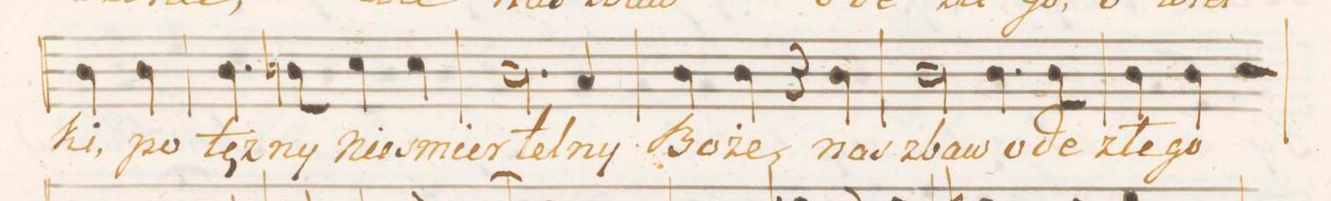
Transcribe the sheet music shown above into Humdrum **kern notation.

**kern	**text
*I"Tenore	*
*clefC4	*
*k[b-e-a-d-]	*
*met(C.)	*
*M4/4	*
4A-\	-ki,
4A-\	po-
=49	=49
4.A-\	-tęż-
8An\	-ny
4B-\	nie-
4B-\	-smier-
=50	=50
2.A-\	-tel-
4G/	-ny
=51	=51
4A-\	Bo-
4A-\	-że,
4r	.
4A-\	nas
=52	=52
2A-\	zbaw
4.A-\	o-
8A-\	-de
=53	=53
4A-\	złe-
4A-\	-go
2r	.
=54	=54
*-	*-
